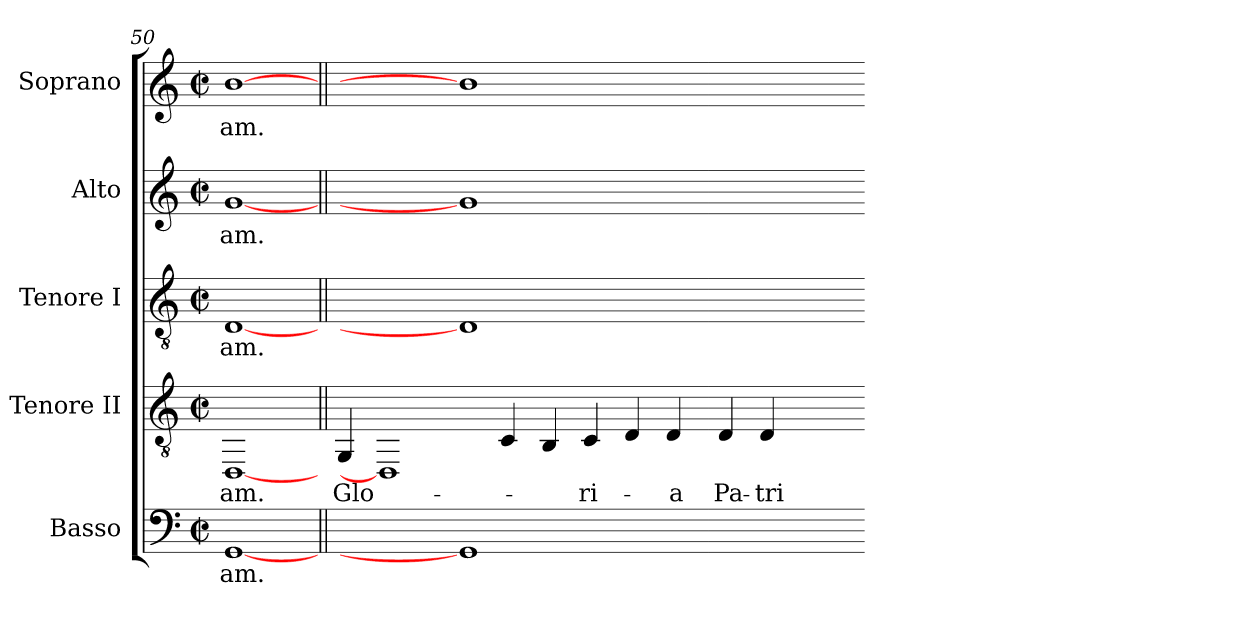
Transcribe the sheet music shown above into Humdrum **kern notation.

**kern	**text	**kern	**text	**kern	**text	**kern	**text	**kern	**text
*part5	*part5	*part4	*part4	*part3	*part3	*part2	*part2	*part1	*part1
*staff5	*staff5	*staff4	*staff4	*staff3	*staff3	*staff2	*staff2	*staff1	*staff1
*I"Basso	*	*I"Tenore II	*	*I"Tenore I	*	*I"Alto	*	*I"Soprano	*
*I'B.	*	*I'T.	*	*I'T.	*	*I'A.	*	*I'S.	*
*clefF4	*	*clefGv2	*	*clefGv2	*	*clefG2	*	*clefG2	*
*k[]	*	*k[]	*	*k[]	*	*k[]	*	*k[]	*
*C:	*	*C:	*	*C:	*	*C:	*	*C:	*
*M2/2	*	*M2/2	*	*M2/2	*	*M2/2	*	*M2/2	*
*met(c|)	*	*met(c|)	*	*met(c|)	*	*met(c|)	*	*met(c|)	*
=50	=50	=50	=50	=50	=50	=50	=50	=50	=50
!	!LO:LY:b:color=#000000	!	!	!	!	!	!	!	!
!	!	!	!LO:LY:b:color=#000000	!	!	!	!	!	!
!	!	!	!	!	!LO:LY:b:color=#000000	!	!	!	!
!	!	!	!	!	!	!	!LO:LY:b:color=#000000	!	!
!	!	!	!	!	!	!	!	!	!LO:LY:b:color=#000000
[1GGi	-am.	[1DDi	-am.	[1Di	-am.	[1gi	-am.	[1bi	-am.
!!LO:LB:g=z
=51||	=51||	=51||	=51||	=51||	=51||	=51||	=51||	=51||	=51||
!LO:N:vis=1	!	!	!	!	!	!	!	!	!
!	!	!	!LO:LY:b:color=#000000	!LO:N:vis=1	!	!LO:N:vis=1	!	!LO:N:vis=1	!
1ryy	.	4GGi/	Glo-	1ryy	.	1ryy	.	1ryy	.
.	.	1DDi]	.	.	.	.	.	.	.
1GGi]	.	.	.	1Di]	.	1gi]	.	1bi]	.
.	.	4Ci/	.	.	.	.	.	.	.
.	.	4BBi/	.	.	.	.	.	.	.
!	!	!	!LO:LY:b:color=#000000	!	!	!	!	!	!
.	.	4Ci/	-ri-	.	.	.	.	.	.
2ryy	.	4Di/	.	2ryy	.	2ryy	.	2ryy	.
!	!	!	!LO:LY:b:color=#000000	!	!	!	!	!	!
.	.	4Di/	-a	.	.	.	.	.	.
=52-	=52-	=52-	=52-	=52-	=52-	=52-	=52-	=52-	=52-
!LO:N:vis=1	!	!	!	!	!	!	!	!	!
!	!	!	!LO:LY:b:color=#000000	!LO:N:vis=1	!	!LO:N:vis=1	!	!LO:N:vis=1	!
1ryy	.	4Di/	Pa-	1ryy	.	1ryy	.	1ryy	.
!	!	!	!LO:LY:b:color=#000000	!	!	!	!	!	!
.	.	4Di/	-tri	.	.	.	.	.	.
.	.	2ryy	.	.	.	.	.	.	.
=-	=-	=-	=-	=-	=-	=-	=-	=-	=-
*-	*-	*-	*-	*-	*-	*-	*-	*-	*-
